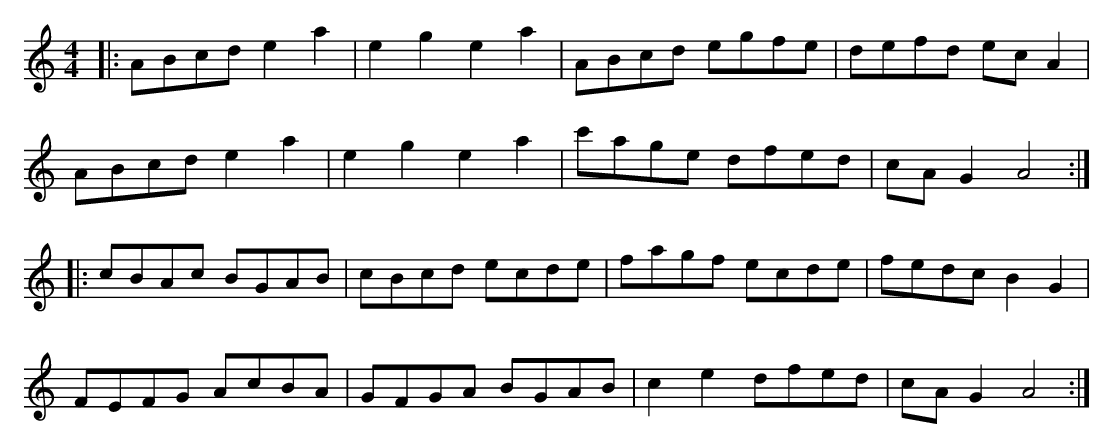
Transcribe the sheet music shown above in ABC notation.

X:1
M:4/4
K:Amin
|:ABcd e2a2|e2g2 e2a2|ABcd egfe|defd ecA2|
ABcd e2a2|e2g2 e2a2|c'age dfed|cAG2 A4:|
|:cBAc BGAB|cBcd ecde|fagf ecde|fedcB2G2|
FEFG AcBA|G^ FGA BGAB|c2e2 dfed|cAG2 A4:|
